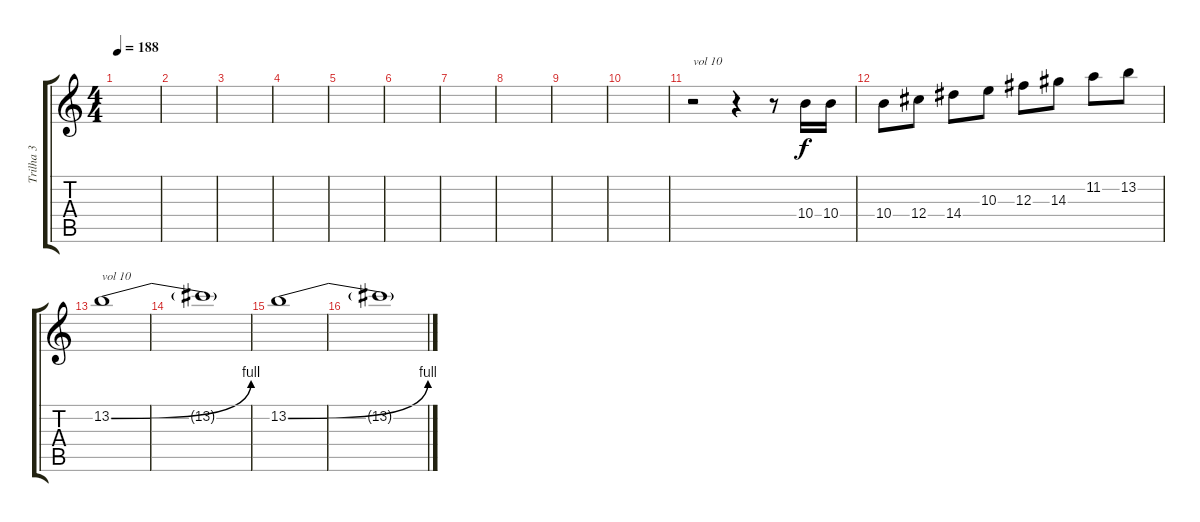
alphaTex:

\track ("Trilha 3" "Trilha 3") {instrument overdrivenguitar}
\staff {score tabs}
\tuning (Eb4 Bb3 Gb3 Db3 Ab2 Eb2) {hide}
\ts (4 4)
\tempo 188
\clef g2
\ks c
|
|
|
|
|
|
|
|
|
|
r.2{txt "vol 10" volume 10} r.4 r.8 10.4.16 10.4.16 |
10.4.8 12.4.8 14.4.8 10.3.8 12.3.8 14.3.8 11.2.8 13.2.8 |
13.2{be (bend 0 0 60 4)}.1{txt "vol 10" volume 10} |
13.2{t}.1 |
13.2{be (bend 0 0 60 4)}.1 |
13.2{t}.1
